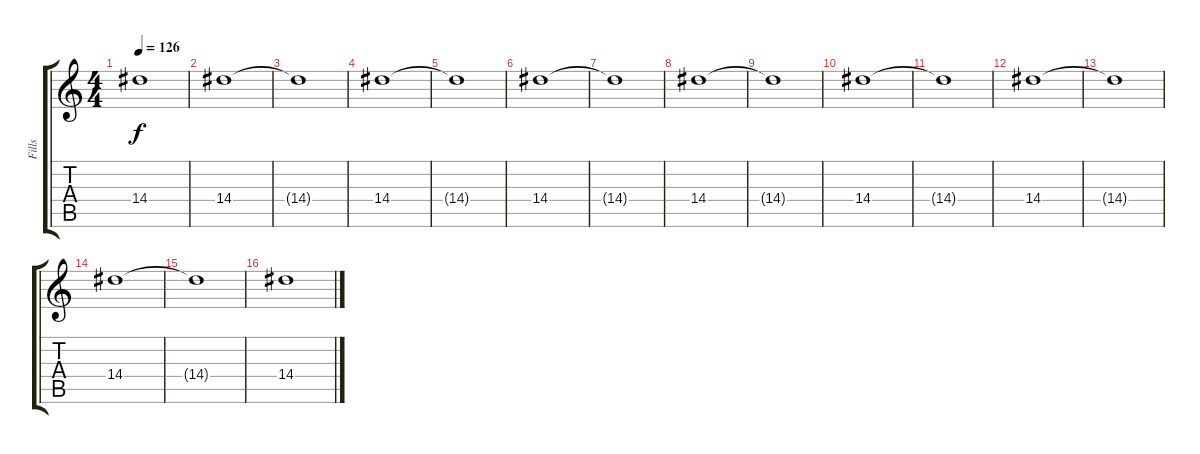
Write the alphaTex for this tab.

\track ("Fills" "Fills") {instrument distortionguitar}
\staff {score tabs}
\tuning (Eb4 Bb3 Gb3 Db3 Ab2 Eb2) {hide}
\ts (4 4)
\tempo 126
\clef g2
\ks c
14.4{t}.1{dy f} |
14.4.1 |
14.4{t}.1 |
14.4.1 |
14.4{t}.1 |
14.4.1 |
14.4{t}.1 |
14.4.1 |
14.4{t}.1 |
14.4.1 |
14.4{t}.1 |
14.4.1 |
14.4{t}.1 |
14.4.1 |
14.4{t}.1 |
14.4.1
